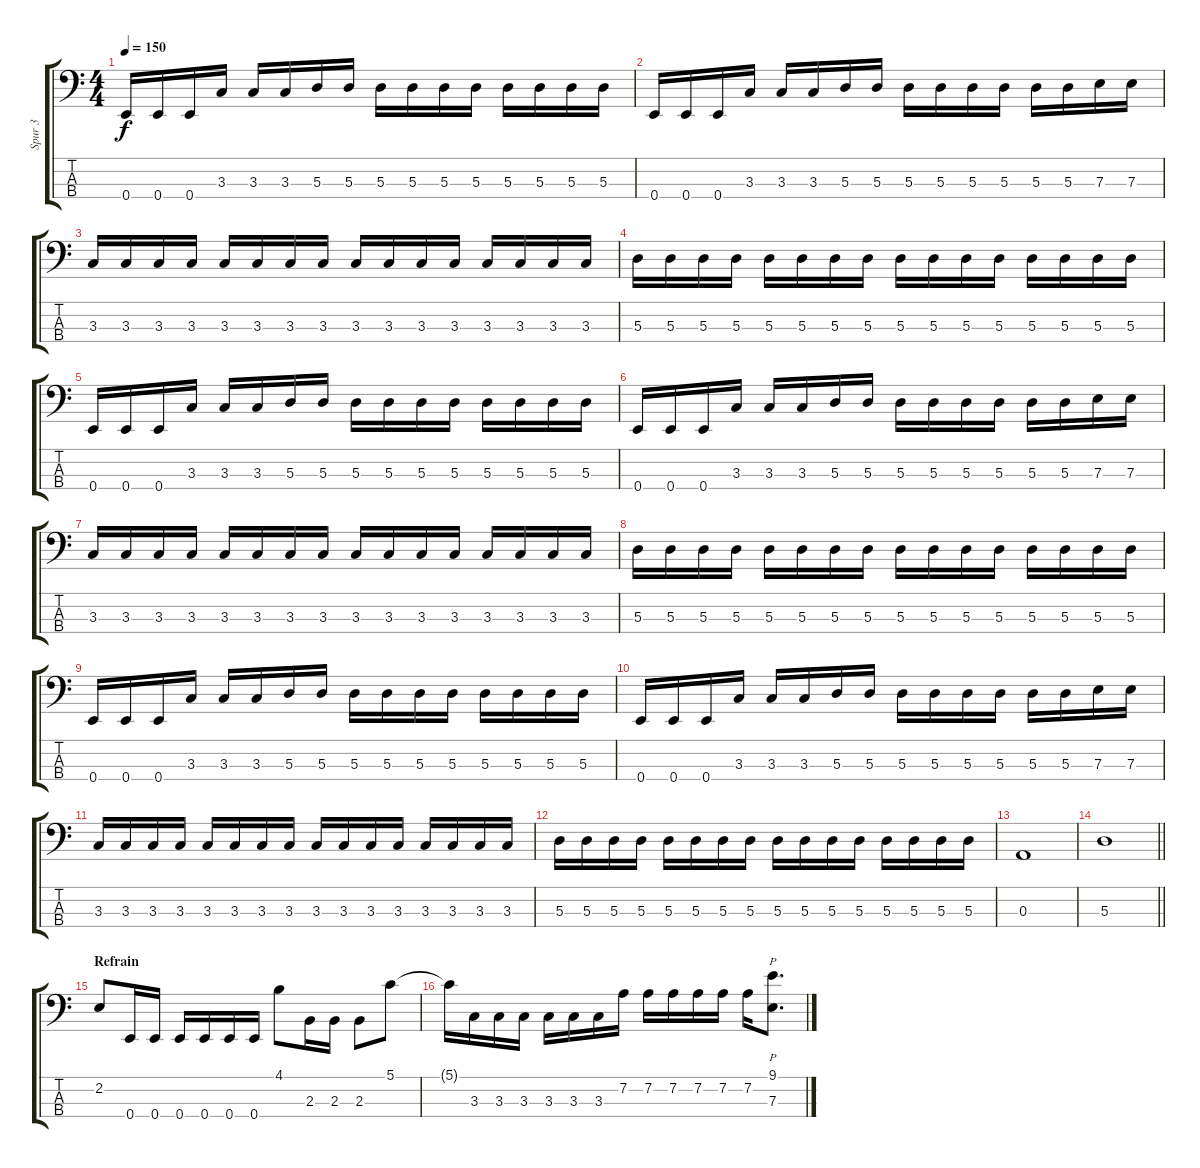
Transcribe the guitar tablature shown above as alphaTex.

\track ("Spur 3" "Spur 3") {instrument electricbassfinger}
\staff {score tabs}
\tuning (G2 D2 A1 E1) {hide}
\ts (4 4)
\tempo 150
\clef f4
\ks c
0.4.16{dy f} 0.4.16 0.4.16 3.3.16 3.3.16 3.3.16 5.3.16 5.3.16 5.3.16 5.3.16 5.3.16 5.3.16 5.3.16 5.3.16 5.3.16 5.3.16 |
0.4.16 0.4.16 0.4.16 3.3.16 3.3.16 3.3.16 5.3.16 5.3.16 5.3.16 5.3.16 5.3.16 5.3.16 5.3.16 5.3.16 7.3.16 7.3.16 |
3.3.16 3.3.16 3.3.16 3.3.16 3.3.16 3.3.16 3.3.16 3.3.16 3.3.16 3.3.16 3.3.16 3.3.16 3.3.16 3.3.16 3.3.16 3.3.16 |
5.3.16 5.3.16 5.3.16 5.3.16 5.3.16 5.3.16 5.3.16 5.3.16 5.3.16 5.3.16 5.3.16 5.3.16 5.3.16 5.3.16 5.3.16 5.3.16 |
0.4.16 0.4.16 0.4.16 3.3.16 3.3.16 3.3.16 5.3.16 5.3.16 5.3.16 5.3.16 5.3.16 5.3.16 5.3.16 5.3.16 5.3.16 5.3.16 |
0.4.16 0.4.16 0.4.16 3.3.16 3.3.16 3.3.16 5.3.16 5.3.16 5.3.16 5.3.16 5.3.16 5.3.16 5.3.16 5.3.16 7.3.16 7.3.16 |
3.3.16 3.3.16 3.3.16 3.3.16 3.3.16 3.3.16 3.3.16 3.3.16 3.3.16 3.3.16 3.3.16 3.3.16 3.3.16 3.3.16 3.3.16 3.3.16 |
5.3.16 5.3.16 5.3.16 5.3.16 5.3.16 5.3.16 5.3.16 5.3.16 5.3.16 5.3.16 5.3.16 5.3.16 5.3.16 5.3.16 5.3.16 5.3.16 |
0.4.16 0.4.16 0.4.16 3.3.16 3.3.16 3.3.16 5.3.16 5.3.16 5.3.16 5.3.16 5.3.16 5.3.16 5.3.16 5.3.16 5.3.16 5.3.16 |
0.4.16 0.4.16 0.4.16 3.3.16 3.3.16 3.3.16 5.3.16 5.3.16 5.3.16 5.3.16 5.3.16 5.3.16 5.3.16 5.3.16 7.3.16 7.3.16 |
3.3.16 3.3.16 3.3.16 3.3.16 3.3.16 3.3.16 3.3.16 3.3.16 3.3.16 3.3.16 3.3.16 3.3.16 3.3.16 3.3.16 3.3.16 3.3.16 |
5.3.16 5.3.16 5.3.16 5.3.16 5.3.16 5.3.16 5.3.16 5.3.16 5.3.16 5.3.16 5.3.16 5.3.16 5.3.16 5.3.16 5.3.16 5.3.16 |
0.3.1 |
\barLineRight lightlight
5.3.1 |
\section ("" "Refrain")
2.2.8 0.4.16 0.4.16 0.4.16 0.4.16 0.4.16 0.4.16 4.1.8 2.3.16 2.3.16 2.3.8 5.1.8 |
5.1{t}.16 3.3.16 3.3.16 3.3.16 3.3.16 3.3.16 3.3.16 7.2.16 7.2.16 7.2.16 7.2.16 7.2.16 7.2.16 (9.1 7.3).8{p d}
